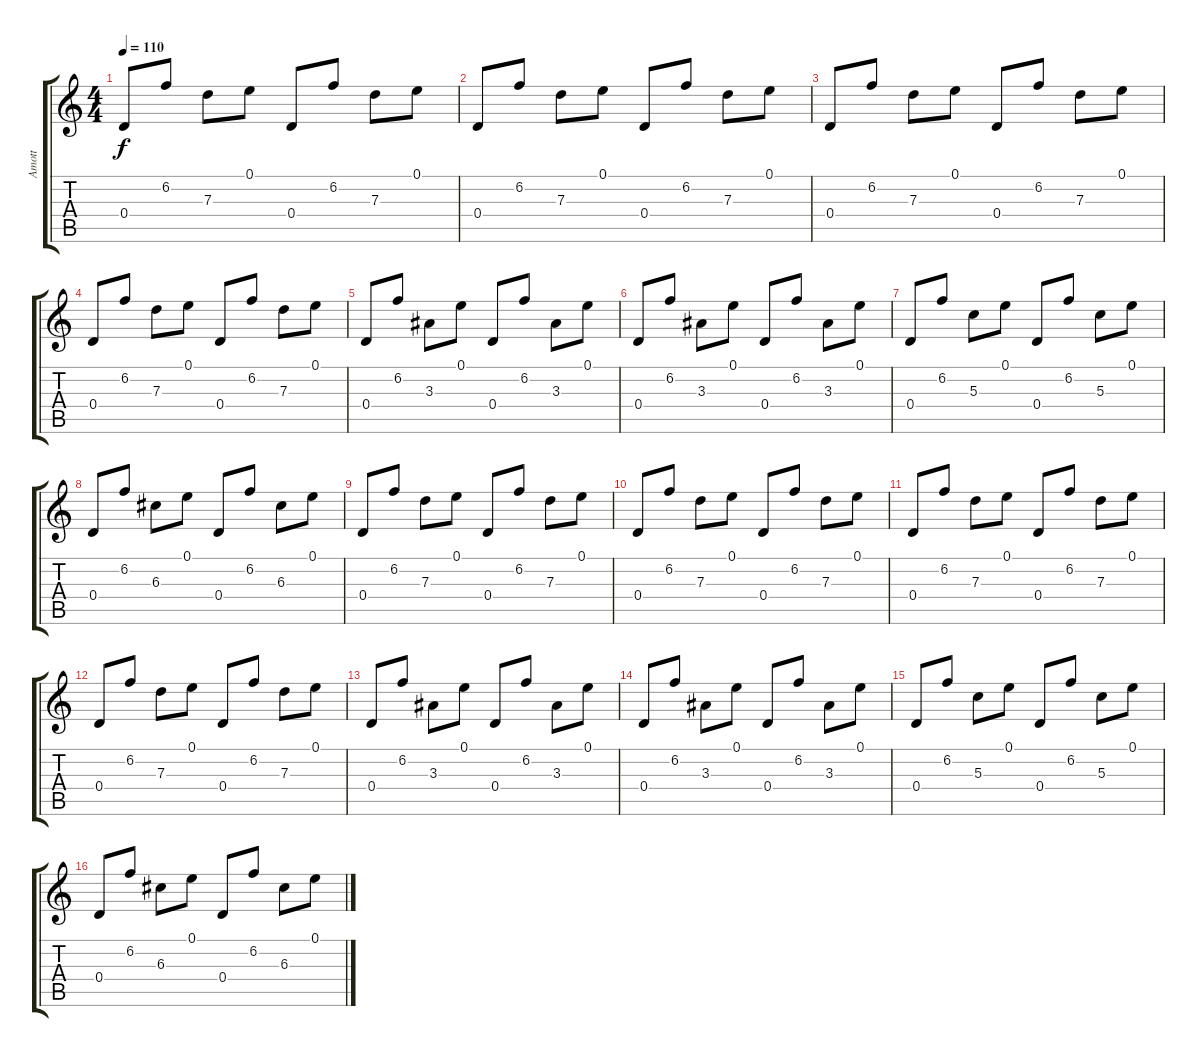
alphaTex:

\track ("Amott" "Amott") {instrument acousticguitarsteel}
\staff {score tabs}
\tuning (E4 B3 G3 D3 A2 E2) {hide}
\ts (4 4)
\tempo 110
\clef g2
\ks c
0.4.8{dy f instrument acousticguitarsteel} 6.2.8 7.3.8 0.1.8 0.4.8 6.2.8 7.3.8 0.1.8 |
0.4.8 6.2.8 7.3.8 0.1.8 0.4.8 6.2.8 7.3.8 0.1.8 |
0.4.8 6.2.8 7.3.8 0.1.8 0.4.8 6.2.8 7.3.8 0.1.8 |
0.4.8 6.2.8 7.3.8 0.1.8 0.4.8 6.2.8 7.3.8 0.1.8 |
0.4.8 6.2.8 3.3.8 0.1.8 0.4.8 6.2.8 3.3.8 0.1.8 |
0.4.8 6.2.8 3.3.8 0.1.8 0.4.8 6.2.8 3.3.8 0.1.8 |
0.4.8 6.2.8 5.3.8 0.1.8 0.4.8 6.2.8 5.3.8 0.1.8 |
0.4.8 6.2.8 6.3.8 0.1.8 0.4.8 6.2.8 6.3.8 0.1.8 |
0.4.8 6.2.8 7.3.8 0.1.8 0.4.8 6.2.8 7.3.8 0.1.8 |
0.4.8 6.2.8 7.3.8 0.1.8 0.4.8 6.2.8 7.3.8 0.1.8 |
0.4.8 6.2.8 7.3.8 0.1.8 0.4.8 6.2.8 7.3.8 0.1.8 |
0.4.8 6.2.8 7.3.8 0.1.8 0.4.8 6.2.8 7.3.8 0.1.8 |
0.4.8 6.2.8 3.3.8 0.1.8 0.4.8 6.2.8 3.3.8 0.1.8 |
0.4.8 6.2.8 3.3.8 0.1.8 0.4.8 6.2.8 3.3.8 0.1.8 |
0.4.8 6.2.8 5.3.8 0.1.8 0.4.8 6.2.8 5.3.8 0.1.8 |
0.4.8 6.2.8 6.3.8 0.1.8 0.4.8 6.2.8 6.3.8 0.1.8
